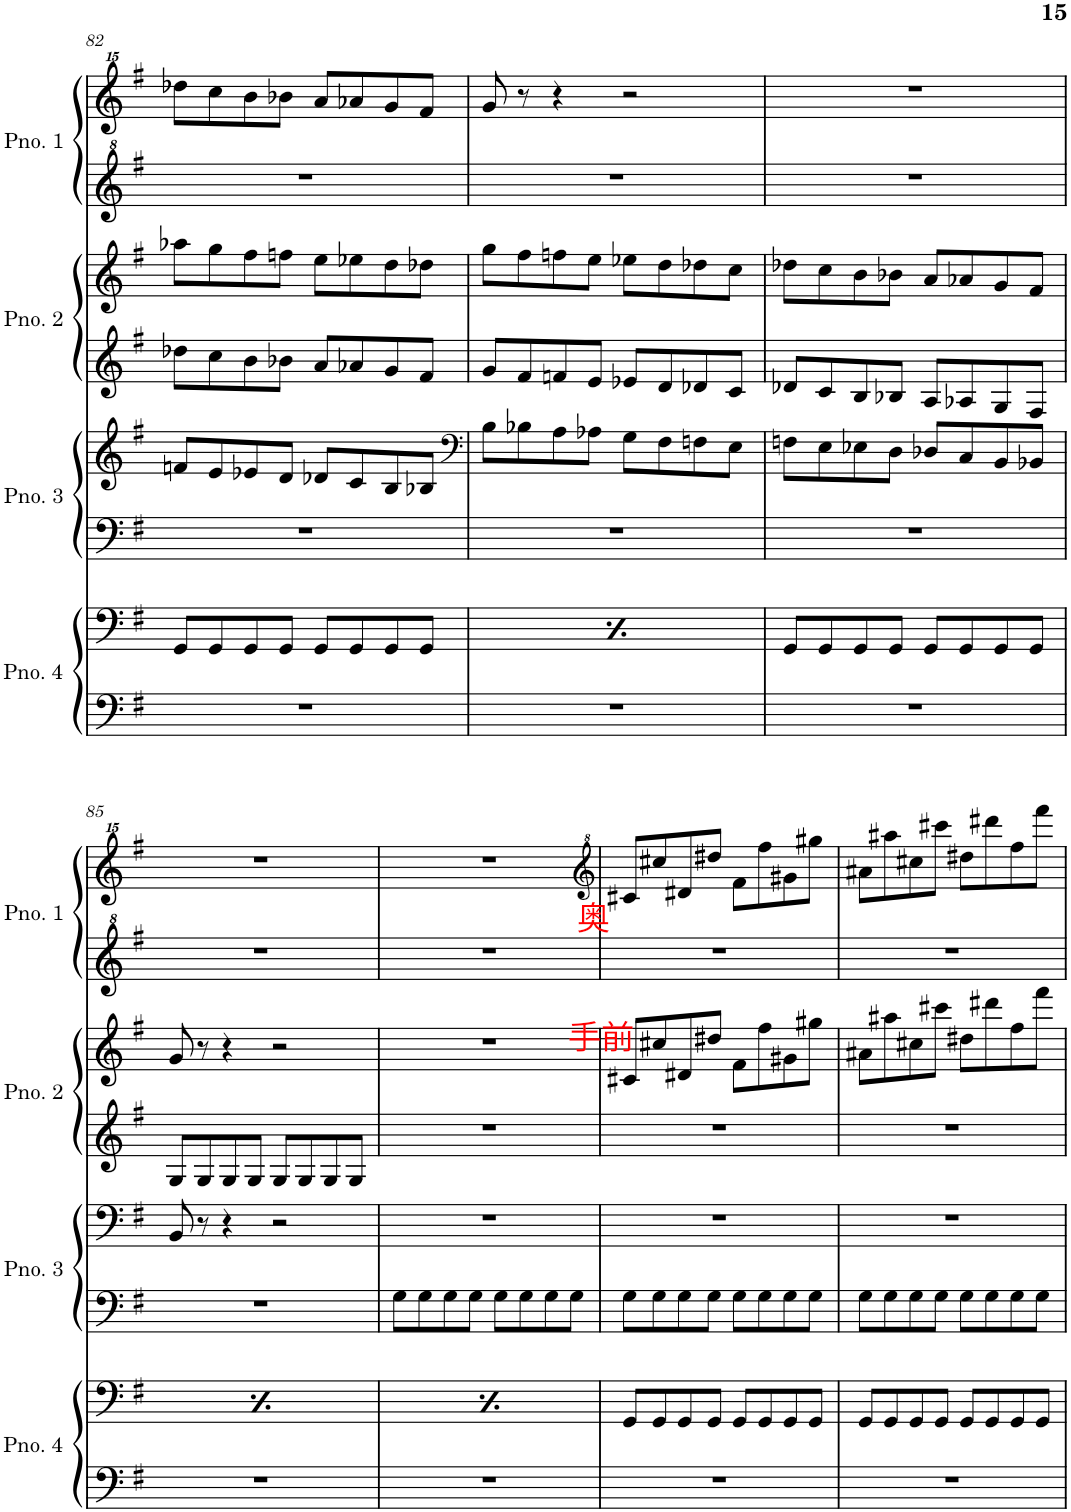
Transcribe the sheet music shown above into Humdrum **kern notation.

**kern	**kern	**kern	**kern	**kern	**kern	**kern	**kern
*part4	*part4	*part3	*part3	*part2	*part2	*part1	*part1
*staff8	*staff7	*staff6	*staff5	*staff4	*staff3	*staff2	*staff1
*I"Piano 4	*	*I"Piano 3	*	*I"Piano 2	*	*I"Piano 1	*
*I'Pno. 4	*	*I'Pno. 3	*	*I'Pno. 2	*	*I'Pno. 1	*
!!LO:PB:g=z
*clefF4	*clefF4	*clefF4	*clefG2	*clefG2	*clefG2	*clefG^2	*clefG^^2
*k[f#]	*k[f#]	*k[f#]	*k[f#]	*k[f#]	*k[f#]	*k[f#]	*k[f#]
*M4/4	*M4/4	*M4/4	*M4/4	*M4/4	*M4/4	*M4/4	*M4/4
=82	=82	=82	=82	=82	=82	=82	=82
1r	8GG/L	1r	8fn/L	8dd-X\L	8aa-X\L	1r	8dddd-X\L
.	8GG/	.	8e/	8cc\	8gg\	.	8cccc\
.	8GG/	.	8e-X/	8b\	8ff#\	.	8bbb\
.	8GG/J	.	8d/J	8b-X\J	8ffn\J	.	8bbb-X\J
.	8GG/L	.	8d-X/L	8a/L	8ee\L	.	8aaa/L
.	8GG/	.	8c/	8a-X/	8ee-X\	.	8aaa-X/
.	8GG/	.	8B/	8g/	8dd\	.	8ggg/
.	8GG/J	.	8B-X/J	8f#/J	8dd-X\J	.	8fff#/J
=83	=83	=83	=83	=83	=83	=83	=83
*	*	*	*clefF4	*	*	*	*
1r	8GG/L	1r	8B\L	8g/L	8gg\L	1r	8ggg/
.	8GG/	.	8B-X\	8f#/	8ff#\	.	8r
.	8GG/	.	8A\	8fn/	8ffn\	.	4r
.	8GG/J	.	8A-X\J	8e/J	8ee\J	.	.
.	8GG/L	.	8G\L	8e-X/L	8ee-X\L	.	2r
.	8GG/	.	8F#\	8d/	8dd\	.	.
.	8GG/	.	8Fn\	8d-X/	8dd-X\	.	.
.	8GG/J	.	8E\J	8c/J	8cc\J	.	.
=84	=84	=84	=84	=84	=84	=84	=84
1r	8GG/L	1r	8Fn\L	8d-X/L	8dd-X\L	1r	1r
.	8GG/	.	8E\	8c/	8cc\	.	.
.	8GG/	.	8E-X\	8B/	8b\	.	.
.	8GG/J	.	8D\J	8B-X/J	8b-X\J	.	.
.	8GG/L	.	8D-X/L	8A/L	8a/L	.	.
.	8GG/	.	8C/	8A-X/	8a-X/	.	.
.	8GG/	.	8BB/	8G/	8g/	.	.
.	8GG/J	.	8BB-X/J	8F#/J	8f#/J	.	.
!!LO:LB:g=z
=85	=85	=85	=85	=85	=85	=85	=85
1r	8GG/L	1r	8BB/	8G/L	8g/	1r	1r
.	8GG/	.	8r	8G/	8r	.	.
.	8GG/	.	4r	8G/	4r	.	.
.	8GG/J	.	.	8G/J	.	.	.
.	8GG/L	.	2r	8G/L	2r	.	.
.	8GG/	.	.	8G/	.	.	.
.	8GG/	.	.	8G/	.	.	.
.	8GG/J	.	.	8G/J	.	.	.
=86	=86	=86	=86	=86	=86	=86	=86
1r	8GG/L	8G\L	1r	1r	1r	1r	1r
.	8GG/	8G\	.	.	.	.	.
.	8GG/	8G\	.	.	.	.	.
.	8GG/J	8G\J	.	.	.	.	.
.	8GG/L	8G\L	.	.	.	.	.
.	8GG/	8G\	.	.	.	.	.
.	8GG/	8G\	.	.	.	.	.
.	8GG/J	8G\J	.	.	.	.	.
=87	=87	=87	=87	=87	=87	=87	=87
*	*	*	*	*	*	*	*clefG^2
1r	8GG/L	8G\L	1r	1r	8c#X/L	1r	8cc#X/L
.	8GG/	8G\	.	.	8cc#X/	.	8ccc#X/
.	8GG/	8G\	.	.	8d#X/	.	8dd#X/
.	8GG/J	8G\J	.	.	8dd#X/J	.	8ddd#X/J
.	8GG/L	8G\L	.	.	8f#\L	.	8ff#\L
.	8GG/	8G\	.	.	8ff#\	.	8fff#\
.	8GG/	8G\	.	.	8g#X\	.	8gg#X\
.	8GG/J	8G\J	.	.	8gg#X\J	.	8ggg#X\J
=88	=88	=88	=88	=88	=88	=88	=88
1r	8GG/L	8G\L	1r	1r	8a#X\L	1r	8aa#X\L
.	8GG/	8G\	.	.	8aa#X\	.	8aaa#X\
.	8GG/	8G\	.	.	8cc#X\	.	8ccc#X\
.	8GG/J	8G\J	.	.	8ccc#X\J	.	8cccc#X\J
.	8GG/L	8G\L	.	.	8dd#X\L	.	8ddd#X\L
.	8GG/	8G\	.	.	8ddd#X\	.	8dddd#X\
.	8GG/	8G\	.	.	8ff#\	.	8fff#\
.	8GG/J	8G\J	.	.	8fff#\J	.	8ffff#\J
=	=	=	=	=	=	=	=
*-	*-	*-	*-	*-	*-	*-	*-
